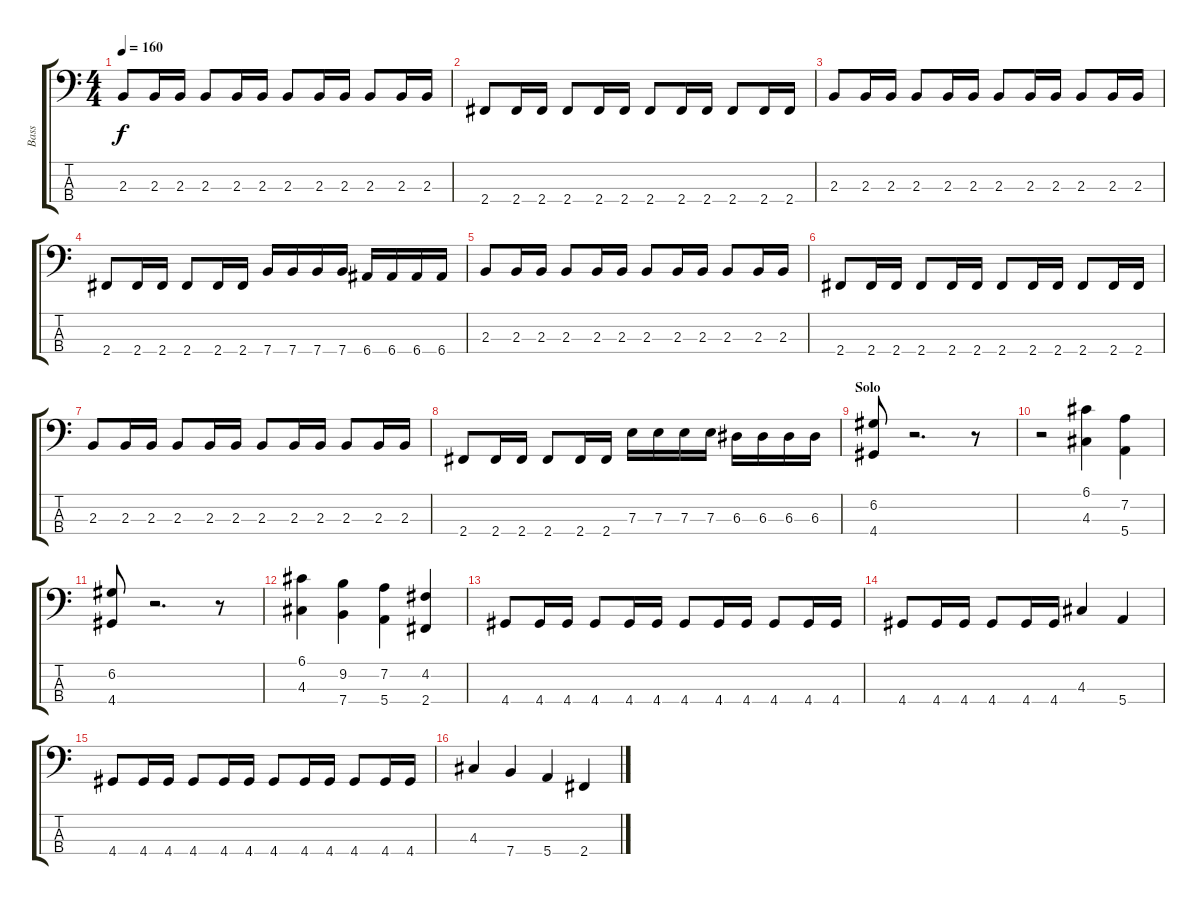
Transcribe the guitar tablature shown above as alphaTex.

\track ("Bass" "Bass") {instrument electricbassfinger}
\staff {score tabs}
\tuning (G2 D2 A1 E1) {hide}
\ts (4 4)
\tempo 160
\clef f4
\ks c
2.3.8{dy f} 2.3.16 2.3.16 2.3.8 2.3.16 2.3.16 2.3.8 2.3.16 2.3.16 2.3.8 2.3.16 2.3.16 |
2.4.8 2.4.16 2.4.16 2.4.8 2.4.16 2.4.16 2.4.8 2.4.16 2.4.16 2.4.8 2.4.16 2.4.16 |
2.3.8 2.3.16 2.3.16 2.3.8 2.3.16 2.3.16 2.3.8 2.3.16 2.3.16 2.3.8 2.3.16 2.3.16 |
2.4.8 2.4.16 2.4.16 2.4.8 2.4.16 2.4.16 7.4.16 7.4.16 7.4.16 7.4.16 6.4.16 6.4.16 6.4.16 6.4.16 |
2.3.8 2.3.16 2.3.16 2.3.8 2.3.16 2.3.16 2.3.8 2.3.16 2.3.16 2.3.8 2.3.16 2.3.16 |
2.4.8 2.4.16 2.4.16 2.4.8 2.4.16 2.4.16 2.4.8 2.4.16 2.4.16 2.4.8 2.4.16 2.4.16 |
2.3.8 2.3.16 2.3.16 2.3.8 2.3.16 2.3.16 2.3.8 2.3.16 2.3.16 2.3.8 2.3.16 2.3.16 |
2.4.8 2.4.16 2.4.16 2.4.8 2.4.16 2.4.16 7.3.16 7.3.16 7.3.16 7.3.16 6.3.16 6.3.16 6.3.16 6.3.16 |
\section ("" "Solo")
(6.2 4.4).8 r.2{d} r.8 |
r.2 (6.1 4.3).4 (7.2 5.4).4 |
(6.2 4.4).8 r.2{d} r.8 |
(6.1 4.3).4 (9.2 7.4).4 (7.2 5.4).4 (4.2 2.4).4 |
4.4.8 4.4.16 4.4.16 4.4.8 4.4.16 4.4.16 4.4.8 4.4.16 4.4.16 4.4.8 4.4.16 4.4.16 |
4.4.8 4.4.16 4.4.16 4.4.8 4.4.16 4.4.16 4.3.4 5.4.4 |
4.4.8 4.4.16 4.4.16 4.4.8 4.4.16 4.4.16 4.4.8 4.4.16 4.4.16 4.4.8 4.4.16 4.4.16 |
4.3.4 7.4.4 5.4.4 2.4.4
